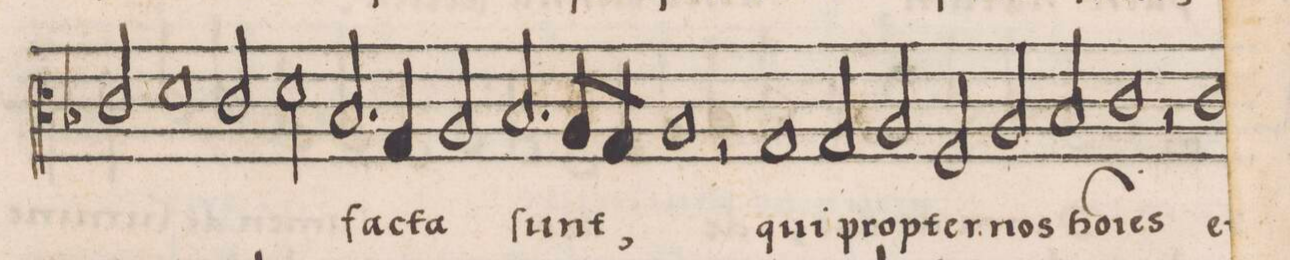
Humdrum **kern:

**kern	**text
*I"ALTVS	*
*clefC3	*
*k[b-]	*
*M2/1	*
2c/	.
1d\	.
=56-	=56-
2c/	.
2d\	.
2.B-/	fac-
=57-	=57-
4G/	-ta
2A/	.
2.B-/	ſunt,
8A/L	.
8G/J	.
=58-	=58-
1A	.
2r	.
1G/	qui
=59-	=59-
2G/	prop-
2A/	-ter
2F/	nos
=60-	=60-
2A/	ho-
2B-/	-(m)i-
1c	-(n)es
=61-	=61-
2r	.
*custos:A	*
1c	et
*-	*-
